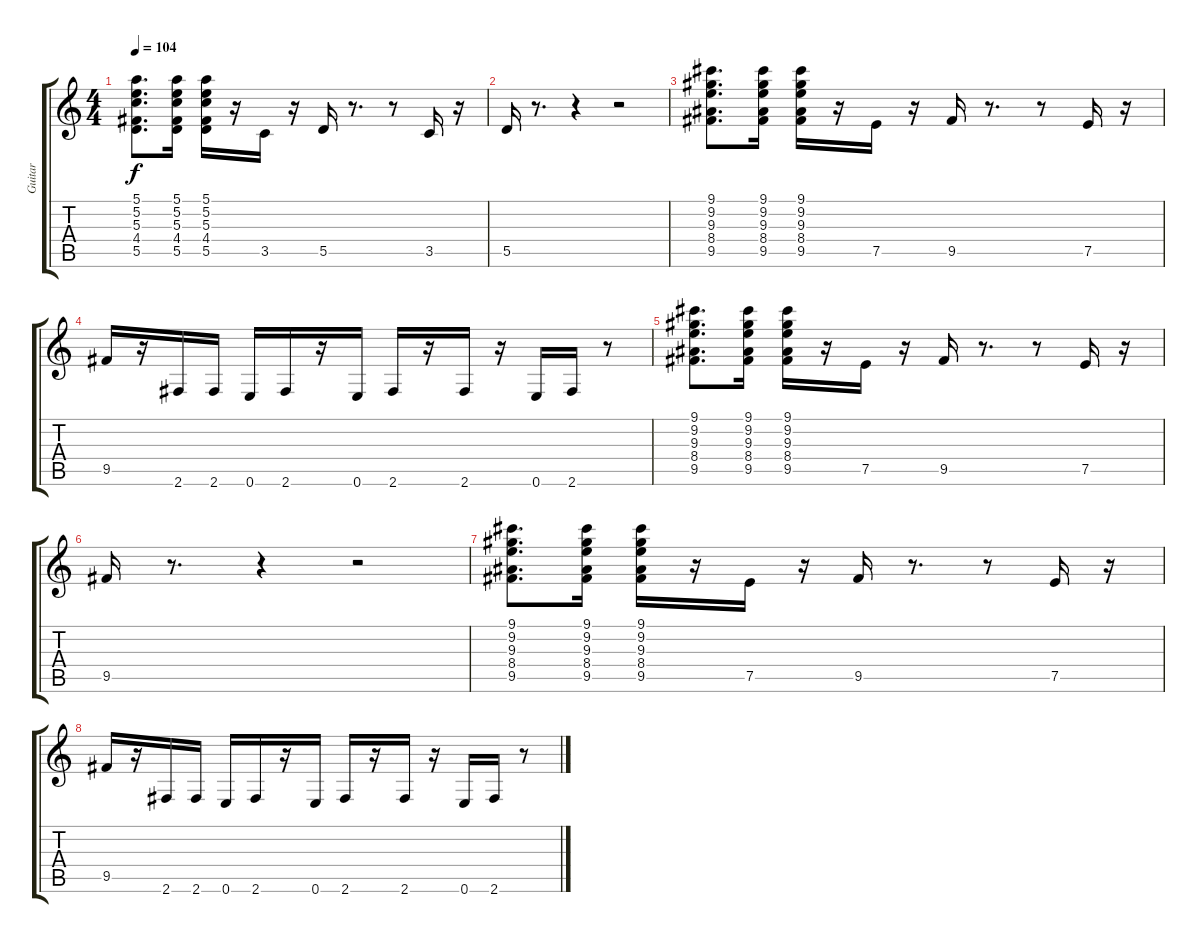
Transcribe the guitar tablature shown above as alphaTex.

\track ("Guitar" "Guitar") {instrument distortionguitar}
\staff {score tabs}
\tuning (E4 B3 G3 D3 A2 E2) {hide}
\ts (4 4)
\tempo 104
\clef g2
\ks c
(5.1 5.2 5.3 4.4 5.5).8{d dy f} (5.1 5.2 5.3 4.4 5.5).16 (5.1 5.2 5.3 4.4 5.5).16 r.16 3.5.16 r.16 5.5.16 r.8{d} r.8 3.5.16 r.16 |
5.5.16 r.8{d} r.4 r.2 |
(9.1 9.2 9.3 8.4 9.5).8{d} (9.1 9.2 9.3 8.4 9.5).16 (9.1 9.2 9.3 8.4 9.5).16 r.16 7.5.16 r.16 9.5.16 r.8{d} r.8 7.5.16 r.16 |
9.5.16 r.16 2.6.16 2.6.16 0.6.16 2.6.16 r.16 0.6.16 2.6.16 r.16 2.6.16 r.16 0.6.16 2.6.16 r.8 |
(9.1 9.2 9.3 8.4 9.5).8{d} (9.1 9.2 9.3 8.4 9.5).16 (9.1 9.2 9.3 8.4 9.5).16 r.16 7.5.16 r.16 9.5.16 r.8{d} r.8 7.5.16 r.16 |
9.5.16 r.8{d} r.4 r.2 |
(9.1 9.2 9.3 8.4 9.5).8{d} (9.1 9.2 9.3 8.4 9.5).16 (9.1 9.2 9.3 8.4 9.5).16 r.16 7.5.16 r.16 9.5.16 r.8{d} r.8 7.5.16 r.16 |
9.5.16 r.16 2.6.16 2.6.16 0.6.16 2.6.16 r.16 0.6.16 2.6.16 r.16 2.6.16 r.16 0.6.16 2.6.16 r.8
